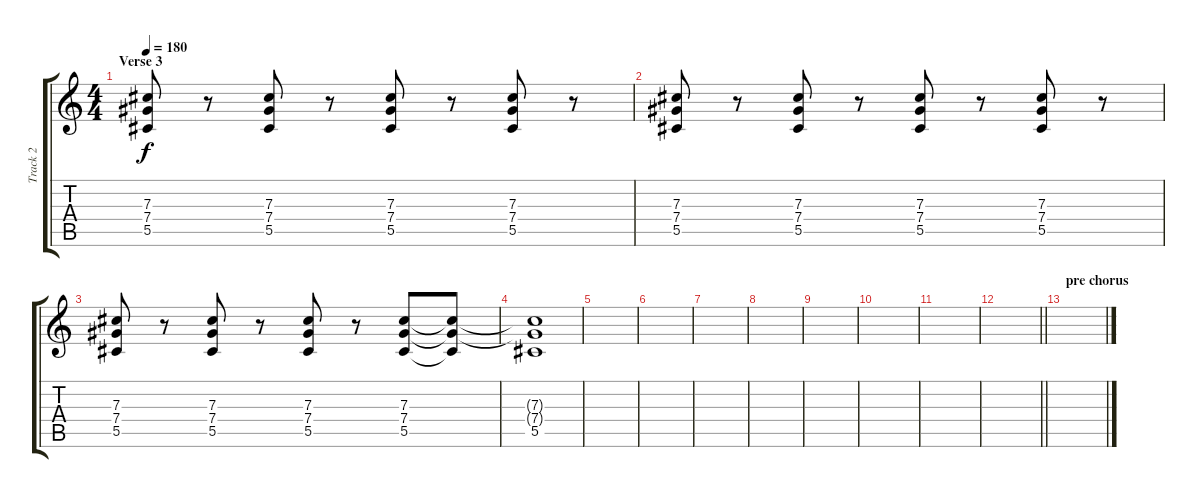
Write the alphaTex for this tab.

\track ("Track 2" "Track 2") {instrument overdrivenguitar}
\staff {score tabs}
\tuning (Eb4 Bb3 Gb3 Db3 Ab2 Eb2) {hide}
\ts (4 4)
\section ("" "Verse 3")
\tempo 180
\clef g2
\ks c
(7.3 7.4 5.5).8{dy f} r.8 (7.3 7.4 5.5).8 r.8 (7.3 7.4 5.5).8 r.8 (7.3 7.4 5.5).8 r.8 |
(7.3 7.4 5.5).8 r.8 (7.3 7.4 5.5).8 r.8 (7.3 7.4 5.5).8 r.8 (7.3 7.4 5.5).8 r.8 |
(7.3 7.4 5.5).8 r.8 (7.3 7.4 5.5).8 r.8 (7.3 7.4 5.5).8 r.8 (7.3 7.4 5.5).8 (7.3{t} 7.4{t} 5.5{t}).8 |
(7.3{t} 7.4{t} 5.5).1 |
|
|
|
|
|
|
|
\barLineRight lightlight
|
\section ("" "pre chorus")
